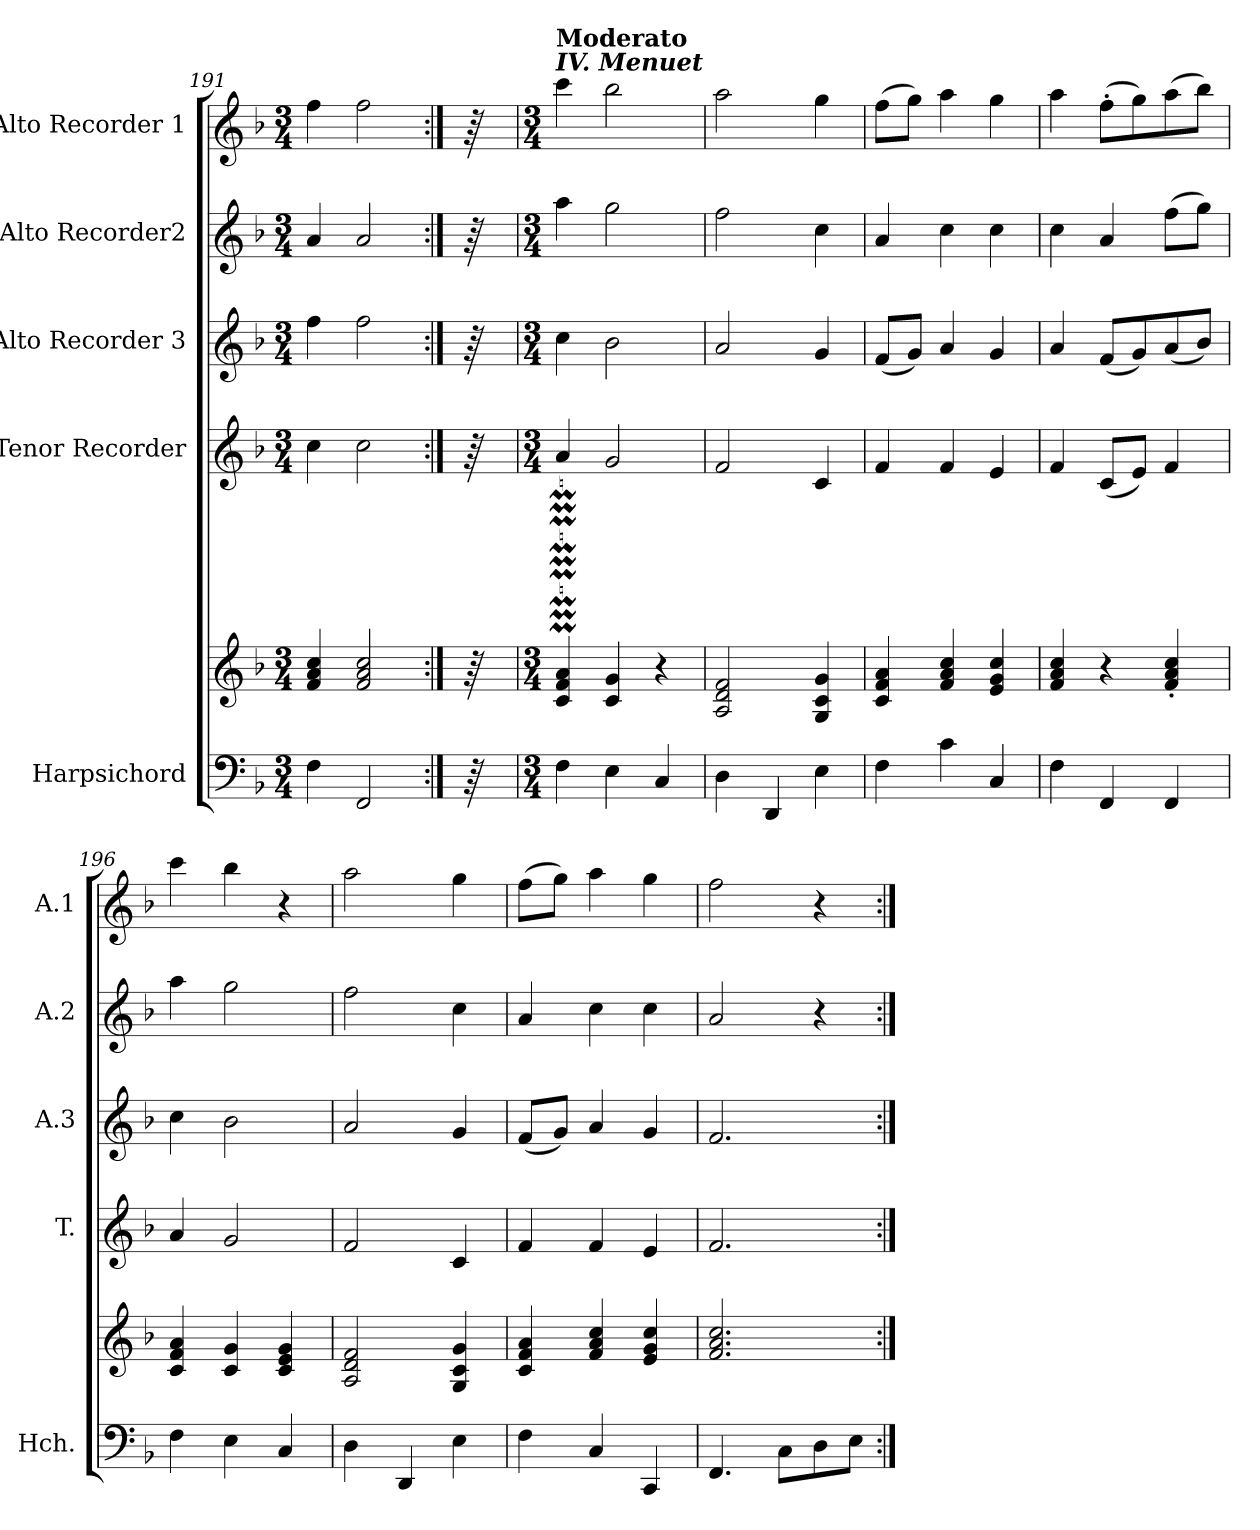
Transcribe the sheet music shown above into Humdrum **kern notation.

**kern	**kern	**kern	**kern	**kern	**kern
*part5	*part5	*part4	*part3	*part2	*part1
*staff6	*staff5	*staff4	*staff3	*staff2	*staff1
*I"Harpsichord	*	*I"Tenor Recorder	*I"Alto Recorder 3	*I"Alto Recorder2	*I"Alto Recorder 1
*I'Hch.	*	*I'T.	*I'A.3	*I'A.2	*I'A.1
*clefF4	*clefG2	*clefG2	*clefG2	*clefG2	*clefG2
*k[b-]	*k[b-]	*k[b-]	*k[b-]	*k[b-]	*k[b-]
*M3/4	*M3/4	*M3/4	*M3/4	*M3/4	*M3/4
=191	=191	=191	=191	=191	=191
4F\	4f/ 4a/ 4cc/	4cc\	4ff\	4a/	4ff\
2FF/	2f/ 2a/ 2cc/	2cc\	2ff\	2a/	2ff\
=191X1:|!	=191X1:|!	=191X1:|!	=191X1:|!	=191X1:|!	=191X1:|!
64r	64r	64r	64r	64r	64r
!!LO:LB:g=z
=192	=192	=192	=192	=192	=192
*M3/4	*M3/4	*M3/4	*M3/4	*M3/4	*M3/4
*	*	*	*	*	*MM136
!	!	!	!	!	!LO:TX:a:Bi:t=IV. Menuet
!	!	!	!	!	!LO:TX:a:B:t=Moderato
4F\	4c/M 4f/M 4a/M	4a/	4cc\	4aa\	4ccc\
4E\	4c/ 4g/	2g/	2b-\	2gg\	2bb-\
4C/	4r	.	.	.	.
=193	=193	=193	=193	=193	=193
4D\	2A/ 2d/ 2f/	2f/	2a/	2ff\	2aa\
4DD/	.	.	.	.	.
4E\	4G/ 4c/ 4g/	4c/	4g/	4cc\	4gg\
=194	=194	=194	=194	=194	=194
4F\	4c/ 4f/ 4a/	4f/	(8f/L	4a/	(>8ff\L
.	.	.	8g/J)	.	8gg\J)
4c\	4f/ 4a/ 4cc/	4f/	4a/	4cc\	4aa\
4C/	4e/ 4g/ 4cc/	4e/	4g/	4cc\	4gg\
=195	=195	=195	=195	=195	=195
4F\	4f/ 4a/ 4cc/	4f/	4a/	4cc\	4aa\
4FF/	4r	(8c/L	(8f/L	4a/	(>8ff'\L
.	.	8e/J)	8g/)	.	8gg\)
4FF/	4f/' 4a/' 4cc/'	4f/	(8a/	(>8ff\L	(>8aa\
.	.	.	8b-/J)	8gg\J)	8bb-\J)
=196	=196	=196	=196	=196	=196
4F\	4c/ 4f/ 4a/	4a/	4cc\	4aa\	4ccc\
4E\	4c/ 4g/	2g/	2b-\	2gg\	4bb-\
4C/	4c/ 4e/ 4g/	.	.	.	4r
=197	=197	=197	=197	=197	=197
4D\	2A/ 2d/ 2f/	2f/	2a/	2ff\	2aa\
4DD/	.	.	.	.	.
4E\	4G/ 4c/ 4g/	4c/	4g/	4cc\	4gg\
=198	=198	=198	=198	=198	=198
4F\	4c/ 4f/ 4a/	4f/	(8f/L	4a/	(>8ff\L
.	.	.	8g/J)	.	8gg\J)
4C/	4f/ 4a/ 4cc/	4f/	4a/	4cc\	4aa\
4CC/	4e/ 4g/ 4cc/	4e/	4g/	4cc\	4gg\
=199	=199	=199	=199	=199	=199
4.FF/	2.f/ 2.a/ 2.cc/	2.f/	2.f/	2a/	2ff\
8C\L	.	.	.	.	.
8D\	.	.	.	4r	4r
8E\J	.	.	.	.	.
=:|!	=:|!	=:|!	=:|!	=:|!	=:|!
*-	*-	*-	*-	*-	*-
